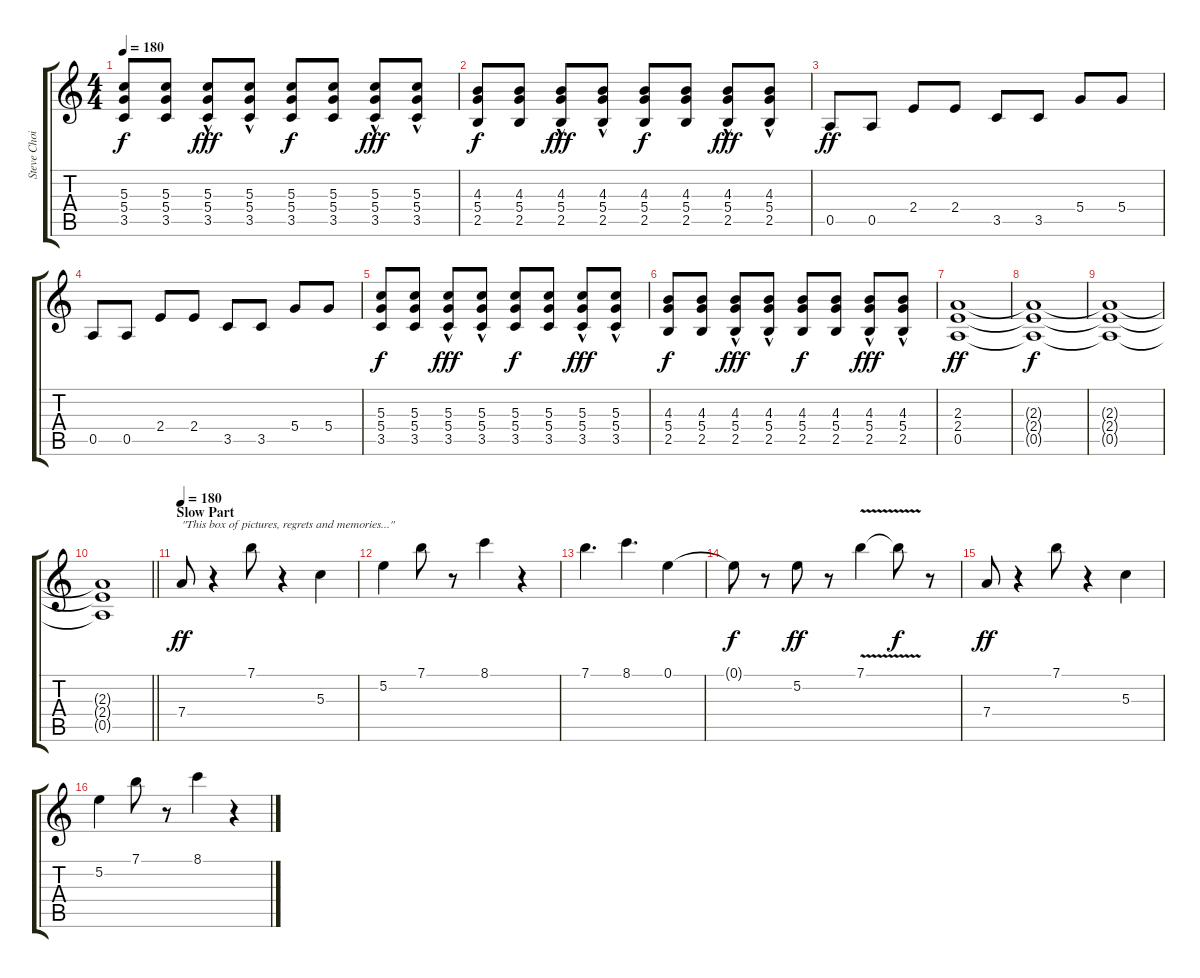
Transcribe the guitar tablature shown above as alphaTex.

\track ("Steve Choi" "Steve Choi") {instrument electricguitarclean}
\staff {score tabs}
\tuning (E4 B3 G3 D3 A2 E2) {hide}
\ts (4 4)
\tempo 180
\clef g2
\ks c
(5.3 5.4 3.5).8{dy f} (5.3 5.4 3.5).8 (5.3{hac} 5.4{hac} 3.5{hac}).8{dy fff} (5.3{hac} 5.4{hac} 3.5{hac}).8 (5.3 5.4 3.5).8{dy f} (5.3 5.4 3.5).8 (5.3{hac} 5.4{hac} 3.5{hac}).8{dy fff} (5.3{hac} 5.4{hac} 3.5{hac}).8 |
(4.3 5.4 2.5).8{dy f} (4.3 5.4 2.5).8 (4.3{hac} 5.4{hac} 2.5{hac}).8{dy fff} (4.3{hac} 5.4{hac} 2.5{hac}).8 (4.3 5.4 2.5).8{dy f} (4.3 5.4 2.5).8 (4.3{hac} 5.4{hac} 2.5{hac}).8{dy fff} (4.3{hac} 5.4{hac} 2.5{hac}).8 |
0.5.8{dy ff} 0.5.8 2.4.8 2.4.8 3.5.8 3.5.8 5.4.8 5.4.8 |
0.5.8 0.5.8 2.4.8 2.4.8 3.5.8 3.5.8 5.4.8 5.4.8 |
(5.3 5.4 3.5).8{dy f} (5.3 5.4 3.5).8 (5.3{hac} 5.4{hac} 3.5{hac}).8{dy fff} (5.3{hac} 5.4{hac} 3.5{hac}).8 (5.3 5.4 3.5).8{dy f} (5.3 5.4 3.5).8 (5.3{hac} 5.4{hac} 3.5{hac}).8{dy fff} (5.3{hac} 5.4{hac} 3.5{hac}).8 |
(4.3 5.4 2.5).8{dy f} (4.3 5.4 2.5).8 (4.3{hac} 5.4{hac} 2.5{hac}).8{dy fff} (4.3{hac} 5.4{hac} 2.5{hac}).8 (4.3 5.4 2.5).8{dy f} (4.3 5.4 2.5).8 (4.3{hac} 5.4{hac} 2.5{hac}).8{dy fff} (4.3{hac} 5.4{hac} 2.5{hac}).8 |
(2.3 2.4 0.5).1{dy ff} |
(2.3{t} 2.4{t} 0.5{t}).1{dy f} |
(2.3{t} 2.4{t} 0.5{t}).1 |
\barLineRight lightlight
(2.3{t} 2.4{t} 0.5{t}).1 |
\section ("" "Slow Part  ")
\tempo 180
7.4.8{txt "\"This box of pictures, regrets and memories...\"" dy ff instrument electricguitarclean} r.4 7.1.8 r.4 5.3.4 |
5.2.4 7.1.8 r.8 8.1.4 r.4 |
7.1.4{d} 8.1.4{d} 0.1.4 |
0.1{t}.8{dy f} r.8 5.2.8{dy ff} r.8 7.1{v}.4 7.1{t}.8{dy f} r.8 |
7.4.8{dy ff instrument electricguitarclean} r.4 7.1.8 r.4 5.3.4 |
5.2.4 7.1.8 r.8 8.1.4 r.4
